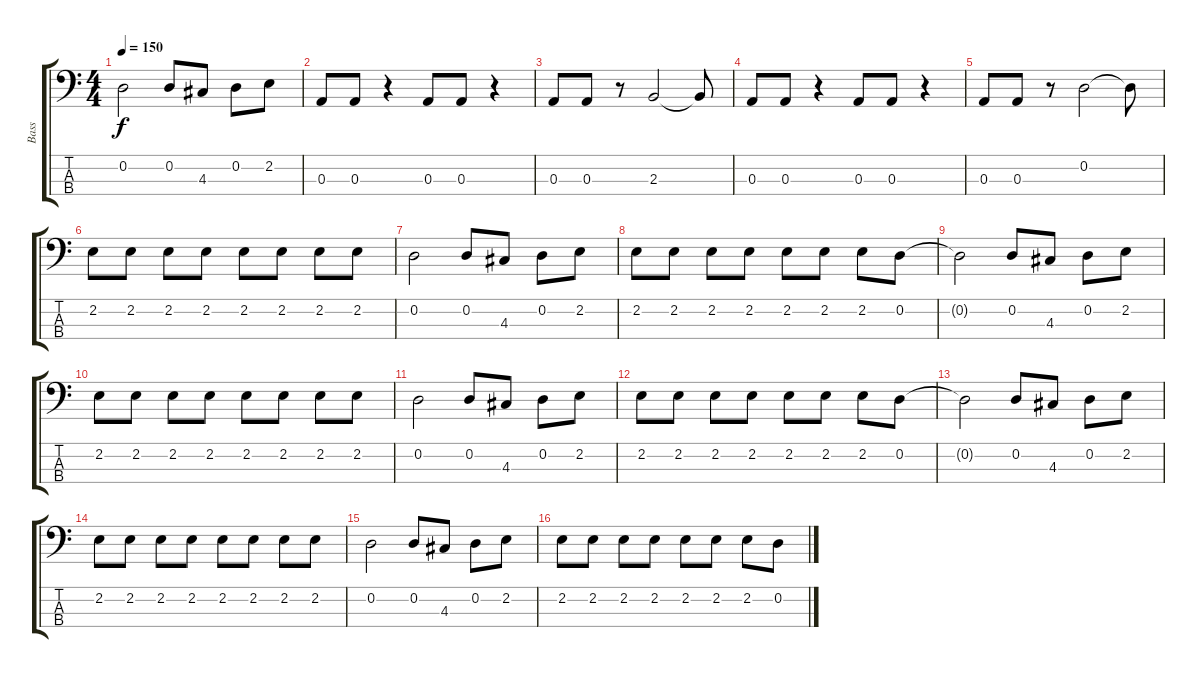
\track ("Bass" "Bass") {instrument electricbasspick}
\staff {score tabs}
\tuning (G2 D2 A1 E1) {hide}
\ts (4 4)
\tempo 150
\clef f4
\ks c
0.2{t}.2{dy f} 0.2.8 4.3.8 0.2.8 2.2.8 |
0.3.8 0.3.8 r.4 0.3.8 0.3.8 r.4 |
0.3.8 0.3.8 r.8 2.3.2 2.3{t}.8 |
0.3.8 0.3.8 r.4 0.3.8 0.3.8 r.4 |
0.3.8 0.3.8 r.8 0.2.2 0.2{t}.8 |
2.2.8 2.2.8 2.2.8 2.2.8 2.2.8 2.2.8 2.2.8 2.2.8 |
0.2.2 0.2.8 4.3.8 0.2.8 2.2.8 |
2.2.8 2.2.8 2.2.8 2.2.8 2.2.8 2.2.8 2.2.8 0.2.8 |
0.2{t}.2 0.2.8 4.3.8 0.2.8 2.2.8 |
2.2.8 2.2.8 2.2.8 2.2.8 2.2.8 2.2.8 2.2.8 2.2.8 |
0.2.2 0.2.8 4.3.8 0.2.8 2.2.8 |
2.2.8 2.2.8 2.2.8 2.2.8 2.2.8 2.2.8 2.2.8 0.2.8 |
0.2{t}.2 0.2.8 4.3.8 0.2.8 2.2.8 |
2.2.8 2.2.8 2.2.8 2.2.8 2.2.8 2.2.8 2.2.8 2.2.8 |
0.2.2 0.2.8 4.3.8 0.2.8 2.2.8 |
2.2.8 2.2.8 2.2.8 2.2.8 2.2.8 2.2.8 2.2.8 0.2.8
